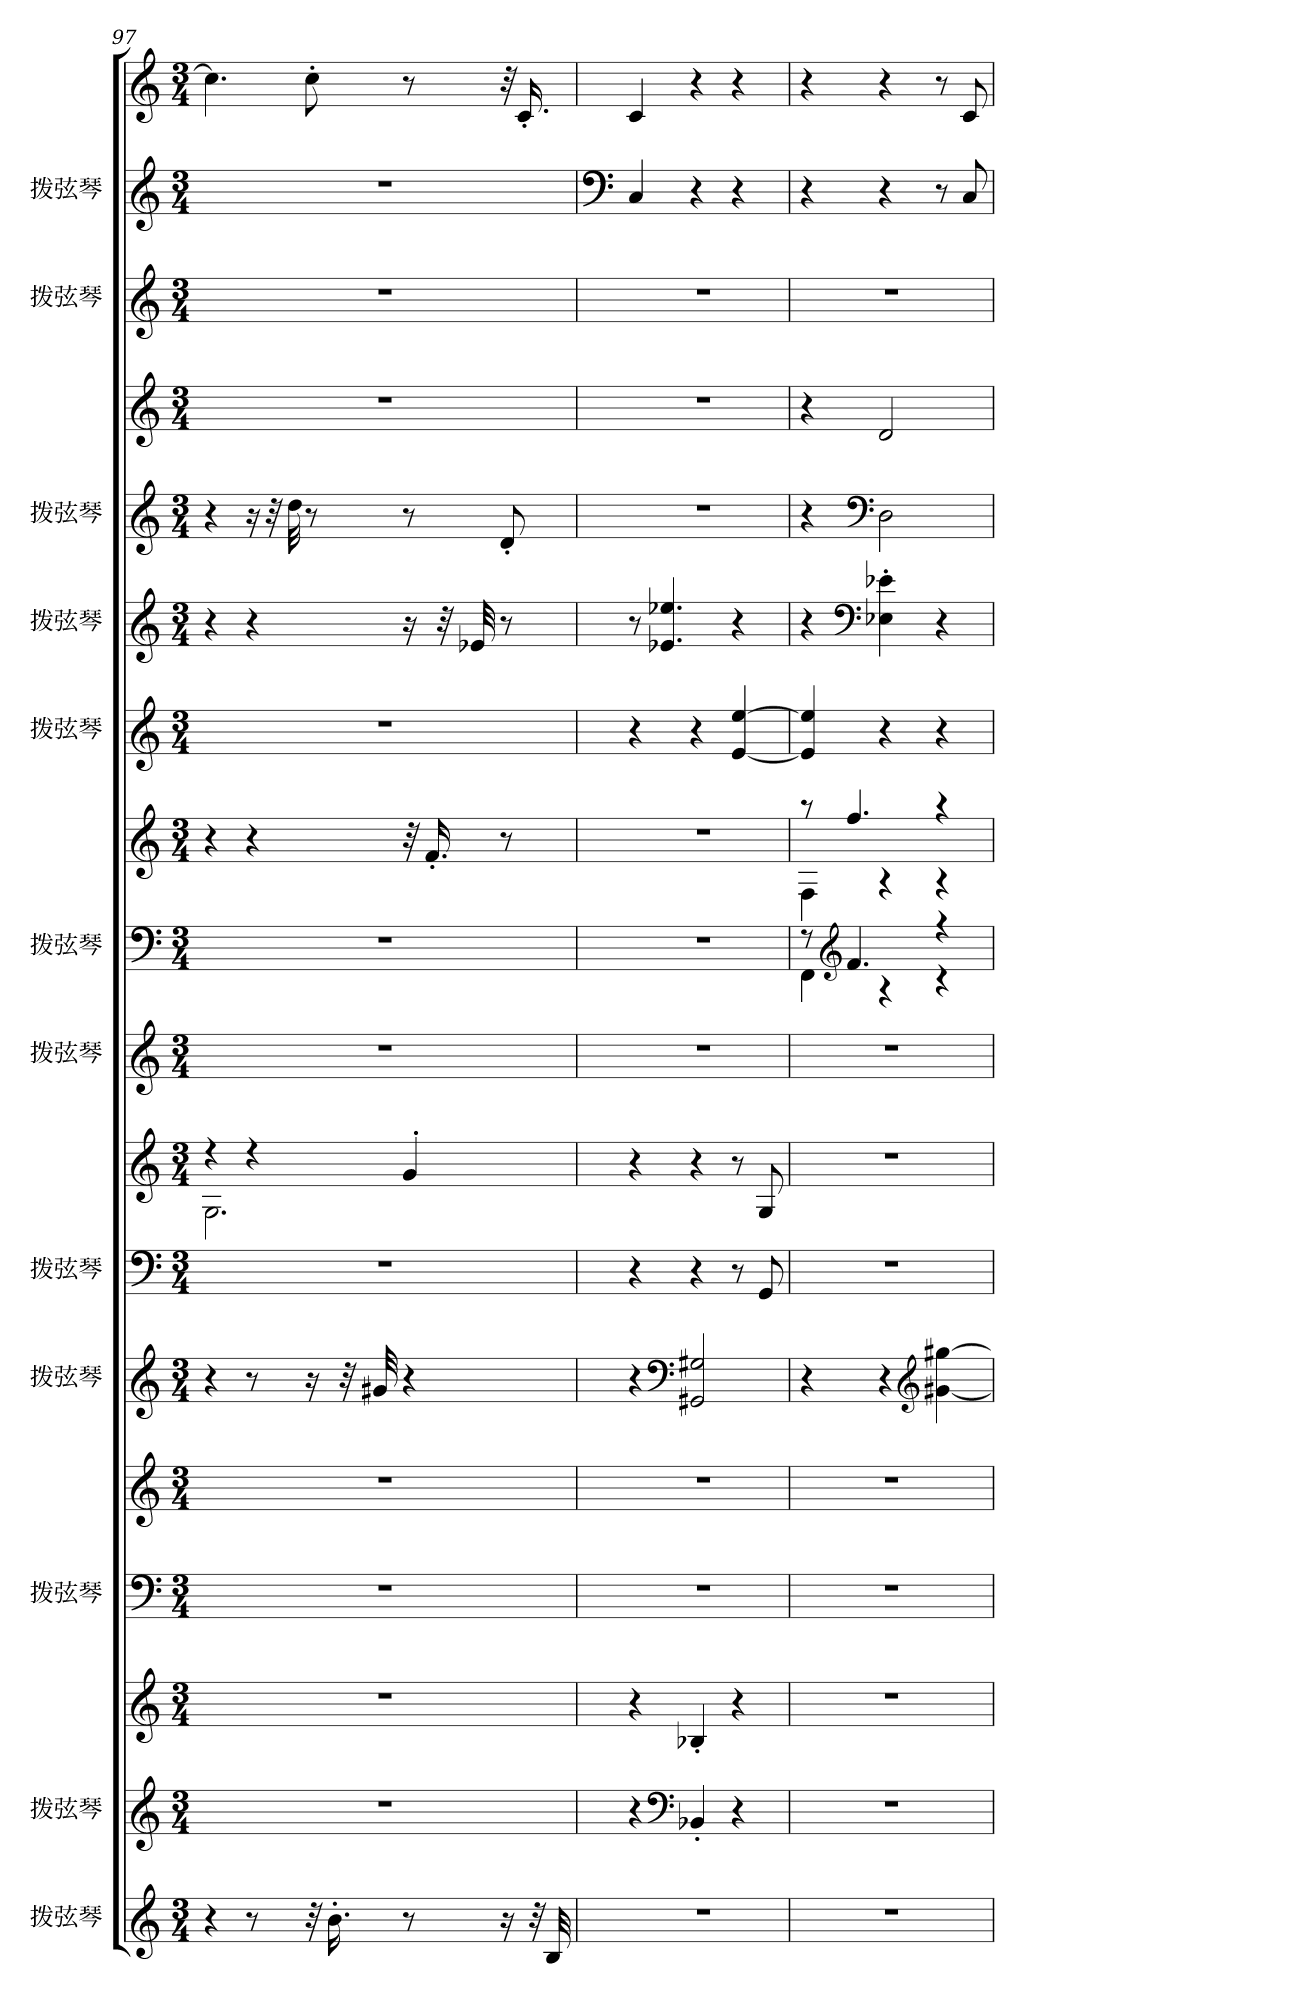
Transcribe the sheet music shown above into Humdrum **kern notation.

**kern	**kern	**kern	**kern	**kern	**kern	**kern	**kern	**kern	**kern	**kern	**kern	**kern	**kern	**kern	**kern	**kern	**kern
*part12	*part11	*part11	*part10	*part10	*part9	*part8	*part8	*part7	*part6	*part6	*part5	*part4	*part3	*part3	*part2	*part1	*part1
*staff18	*staff17	*staff16	*staff15	*staff14	*staff13	*staff12	*staff11	*staff10	*staff9	*staff8	*staff7	*staff6	*staff5	*staff4	*staff3	*staff2	*staff1
*I"拨弦琴	*I"拨弦琴	*	*I"拨弦琴	*	*I"拨弦琴	*I"拨弦琴	*	*I"拨弦琴	*I"拨弦琴	*	*I"拨弦琴	*I"拨弦琴	*I"拨弦琴	*	*I"拨弦琴	*I"拨弦琴	*
*clefG2	*clefG2	*clefG2	*clefF4	*clefG2	*clefG2	*clefF4	*clefG2	*clefG2	*clefF4	*clefG2	*clefG2	*clefG2	*clefG2	*clefG2	*clefG2	*clefG2	*clefG2
*k[]	*k[]	*k[]	*k[]	*k[]	*k[]	*k[]	*k[]	*k[]	*k[]	*k[]	*k[]	*k[]	*k[]	*k[]	*k[]	*k[]	*k[]
*M3/4	*M3/4	*M3/4	*M3/4	*M3/4	*M3/4	*M3/4	*M3/4	*M3/4	*M3/4	*M3/4	*M3/4	*M3/4	*M3/4	*M3/4	*M3/4	*M3/4	*M3/4
=97	=97	=97	=97	=97	=97	=97	=97	=97	=97	=97	=97	=97	=97	=97	=97	=97	=97
*	*	*	*	*	*	*	*^	*	*	*	*	*	*	*	*	*	*
4r	2.r	2.r	2.r	2.r	4r	2.r	4r	2.G\	2.r	2.r	4r	2.r	4r	4r	2.r	2.r	2.r	4.cc\]
8r	.	.	.	.	8r	.	4r	.	.	.	4r	.	4r	16r	.	.	.	.
.	.	.	.	.	.	.	.	.	.	.	.	.	.	32r	.	.	.	.
.	.	.	.	.	.	.	.	.	.	.	.	.	.	32dd\	.	.	.	.
32r	.	.	.	.	16r	.	.	.	.	.	.	.	.	8r	.	.	.	8cc'\
16.b'\	.	.	.	.	.	.	.	.	.	.	.	.	.	.	.	.	.	.
.	.	.	.	.	32r	.	.	.	.	.	.	.	.	.	.	.	.	.
.	.	.	.	.	32g#X/	.	.	.	.	.	.	.	.	.	.	.	.	.
8r	.	.	.	.	4r	.	4g'/	.	.	.	32r	.	16r	8r	.	.	.	8r
.	.	.	.	.	.	.	.	.	.	.	16.f'/	.	.	.	.	.	.	.
.	.	.	.	.	.	.	.	.	.	.	.	.	32r	.	.	.	.	.
.	.	.	.	.	.	.	.	.	.	.	.	.	32e-X/	.	.	.	.	.
16r	.	.	.	.	.	.	.	.	.	.	8r	.	8r	8d'/	.	.	.	32r
.	.	.	.	.	.	.	.	.	.	.	.	.	.	.	.	.	.	16.c'/
32r	.	.	.	.	.	.	.	.	.	.	.	.	.	.	.	.	.	.
32B/	.	.	.	.	.	.	.	.	.	.	.	.	.	.	.	.	.	.
*	*	*	*	*	*	*	*v	*v	*	*	*	*	*	*	*	*	*	*
!!LO:PB:g=z
=98	=98	=98	=98	=98	=98	=98	=98	=98	=98	=98	=98	=98	=98	=98	=98	=98	=98
*	*	*	*	*	*	*	*	*	*	*	*	*	*	*	*	*clefF4	*
2.r	4r	4r	2.r	2.r	4r	4r	4r	2.r	2.r	2.r	4r	8r	2.r	2.r	2.r	4C/	4c/
.	.	.	.	.	.	.	.	.	.	.	.	4.e-X/ 4.ee-X/	.	.	.	.	.
*	*clefF4	*	*	*	*clefF4	*	*	*	*	*	*	*	*	*	*	*	*
.	4BB-X'/	4B-X'/	.	.	2GG#X/ 2G#X/	4r	4r	.	.	.	4r	.	.	.	.	4r	4r
.	4r	4r	.	.	.	8r	8r	.	.	.	[4e/ [4ee/	4r	.	.	.	4r	4r
.	.	.	.	.	.	8GG/	8G/	.	.	.	.	.	.	.	.	.	.
=99	=99	=99	=99	=99	=99	=99	=99	=99	=99	=99	=99	=99	=99	=99	=99	=99	=99
*	*	*	*	*	*	*	*	*	*^	*^	*	*	*	*	*	*	*
2.r	2.r	2.r	2.r	2.r	4r	2.r	2.r	2.r	8r	4FF\	8r	4F\	4e/] 4ee/]	4r	4r	4r	2.r	4r	4r
*	*	*	*	*	*	*	*	*	*clefG2	*	*	*	*	*	*	*	*	*	*
.	.	.	.	.	.	.	.	.	4.f/	.	4.ff/	.	.	.	.	.	.	.	.
*	*	*	*	*	*	*	*	*	*	*	*	*	*	*clefF4	*clefF4	*	*	*	*
.	.	.	.	.	4r	.	.	.	.	4r	.	4r	4r	4E-X\' 4e-X\'	2D\	2d/	.	4r	4r
*	*	*	*	*	*clefG2	*	*	*	*	*	*	*	*	*	*	*	*	*	*
.	.	.	.	.	[4g#X\ [4gg#X\	.	.	.	4r	4r	4r	4r	4r	4r	.	.	.	8r	8r
.	.	.	.	.	.	.	.	.	.	.	.	.	.	.	.	.	.	8C/	8c/
*	*	*	*	*	*	*	*	*	*v	*v	*	*	*	*	*	*	*	*	*
*	*	*	*	*	*	*	*	*	*	*v	*v	*	*	*	*	*	*	*
=	=	=	=	=	=	=	=	=	=	=	=	=	=	=	=	=	=
*-	*-	*-	*-	*-	*-	*-	*-	*-	*-	*-	*-	*-	*-	*-	*-	*-	*-
